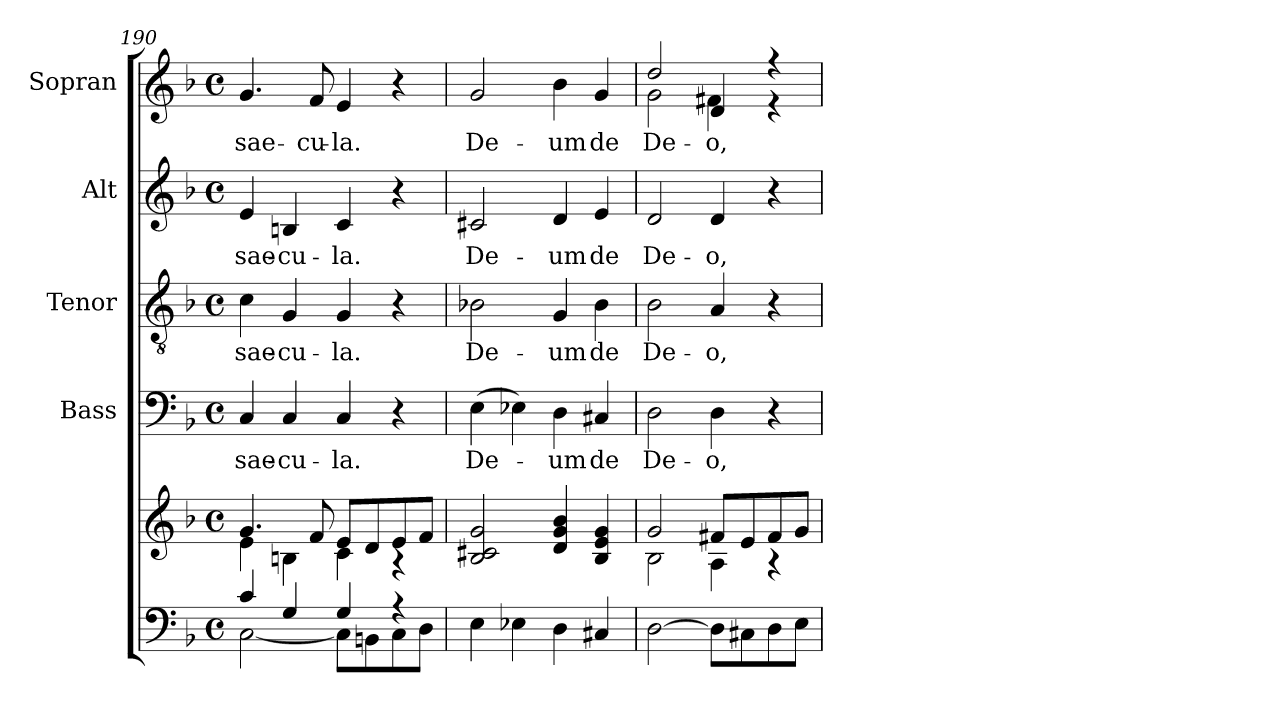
**kern	**kern	**kern	**text	**kern	**text	**kern	**text	**kern	**text
*part5	*part5	*part4	*part4	*part3	*part3	*part2	*part2	*part1	*part1
*staff6	*staff5	*staff4	*staff4	*staff3	*staff3	*staff2	*staff2	*staff1	*staff1
*	*	*I"Bass	*	*I"Tenor	*	*I"Alt	*	*I"Sopran	*
*	*	*I'B.	*	*I'T.	*	*I'A.	*	*I'S.	*
*clefF4	*clefG2	*clefF4	*	*clefGv2	*	*clefG2	*	*clefG2	*
*k[b-]	*k[b-]	*k[b-]	*	*k[b-]	*	*k[b-]	*	*k[b-]	*
*F:	*F:	*F:	*	*F:	*	*F:	*	*F:	*
*M4/4	*M4/4	*M4/4	*	*M4/4	*	*M4/4	*	*M4/4	*
*met(c)	*met(c)	*met(c)	*	*met(c)	*	*met(c)	*	*met(c)	*
=190	=190	=190	=190	=190	=190	=190	=190	=190	=190
*^	*^	*	*	*	*	*	*	*	*
!	!	!	!	!	!LO:LY:b	!	!LO:LY:b	!	!LO:LY:b	!	!LO:LY:b
4c/	[<2C\	4.g/	4e\	4C/	sae-	4c\	sae-	4e/	sae-	4.g/	sae-
!	!	!	!	!	!LO:LY:b	!	!LO:LY:b	!	!LO:LY:b	!	!
4G/	.	.	4Bn\	4C/	-cu-	4G/	-cu-	4Bn/	-cu-	.	.
!	!	!	!	!	!	!	!	!	!	!	!LO:LY:b
.	.	8f/	.	.	.	.	.	.	.	8f/	-cu-
!	!	!	!	!	!LO:LY:b	!	!LO:LY:b	!	!LO:LY:b	!	!LO:LY:b
4G/	8C\L]	8e/L	4c\	4C/	-la.	4G/	-la.	4c/	-la.	4e/	-la.
.	8BBn\	8d/	.	.	.	.	.	.	.	.	.
4rA	8C\	8e/	4rG	4r	.	4r	.	4r	.	4r	.
.	8D\J	8f/J	.	.	.	.	.	.	.	.	.
*	*	*v	*v	*	*	*	*	*	*	*	*
=191	=191	=191	=191	=191	=191	=191	=191	=191	=191	=191
!	!	!	!	!LO:LY:b	!	!LO:LY:b	!	!LO:LY:b	!	!LO:LY:b
*v	*v	*	*	*	*	*	*	*	*	*
4E\	2B-/ 2c#X/ 2g/	(>4E\	De-	2B-X\	De-	2c#X/	De-	2g/	De-
4E-X\	.	4E-X\)	.	.	.	.	.	.	.
!	!	!	!LO:LY:b	!	!LO:LY:b	!	!LO:LY:b	!	!LO:LY:b
4D\	4d/ 4g/ 4b-/	4D\	-um	4G/	-um	4d/	-um	4b-\	-um
!	!	!	!LO:LY:b	!	!LO:LY:b	!	!LO:LY:b	!	!LO:LY:b
4C#X/	4B-/ 4e/ 4g/	4C#X/	de	4B-\	de	4e/	de	4g/	de
!!LO:PB:g=z
=192	=192	=192	=192	=192	=192	=192	=192	=192	=192
*	*^	*	*	*	*	*	*	*	*
!	!	!	!	!LO:LY:b	!	!LO:LY:b	!	!LO:LY:b	!	!LO:LY:b
*	*	*	*	*	*	*	*	*	*^	*
[2D\	2g/	2B-\	2D\	De-	2B-\	De-	2d/	De-	2dd/	2g\	De-
!	!	!	!	!LO:LY:b	!	!LO:LY:b	!	!LO:LY:b	!	!	!LO:LY:b
8D\L]	8f#X/L	4A\	4D\	-o,	4A/	-o,	4d/	-o,	4d/	4f#X\	-o,
8C#X\	8e/	.	.	.	.	.	.	.	.	.	.
8D\	8f#/	4rA	4r	.	4r	.	4r	.	4r	4r	.
8E\J	8g/J	.	.	.	.	.	.	.	.	.	.
*	*v	*v	*	*	*	*	*	*	*v	*v	*
=	=	=	=	=	=	=	=	=	=
*-	*-	*-	*-	*-	*-	*-	*-	*-	*-
